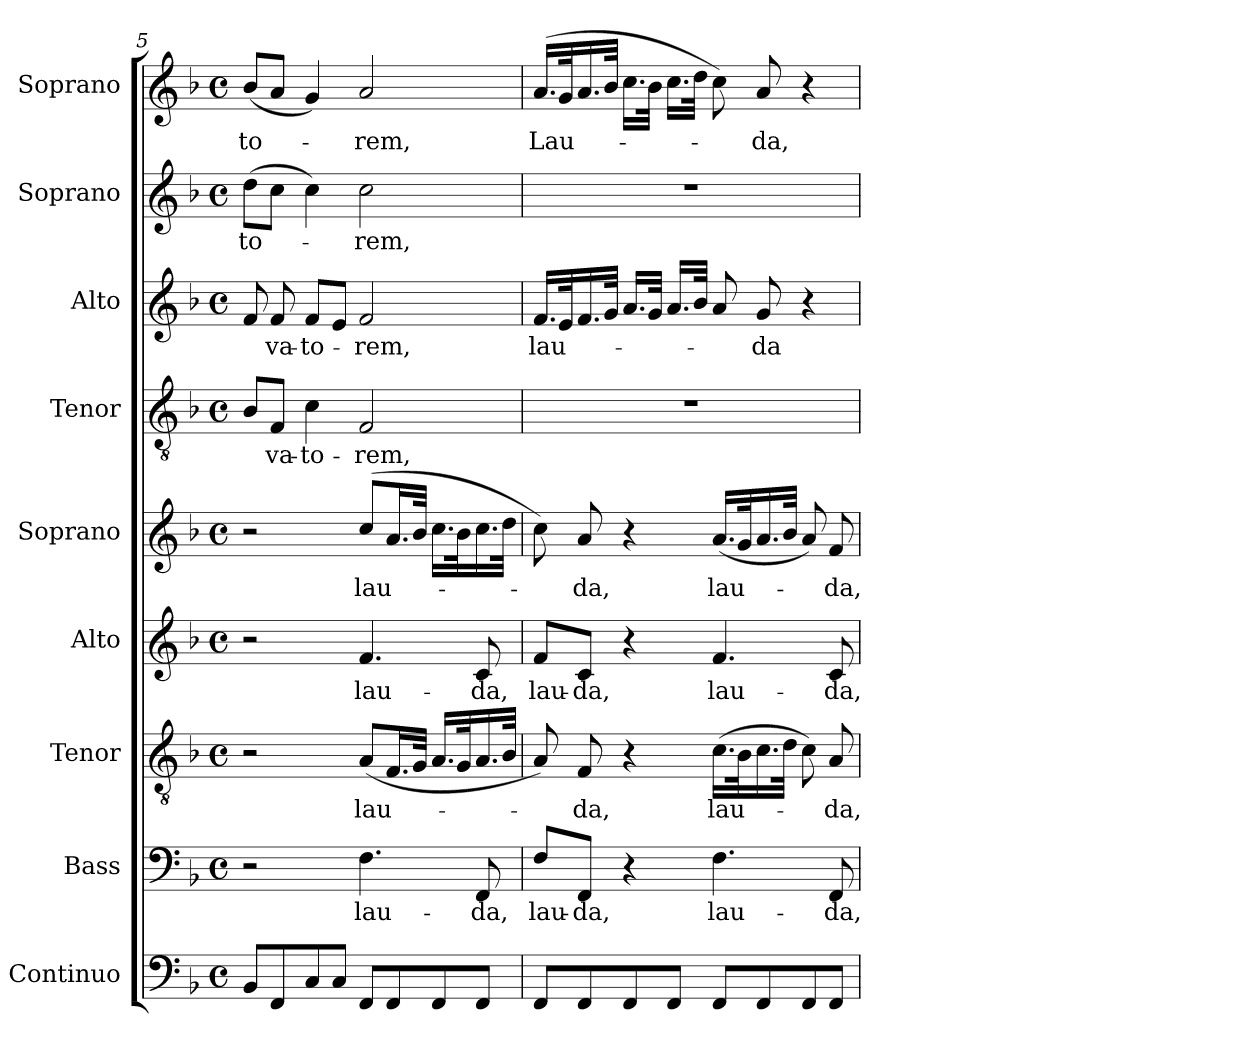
**kern	**kern	**text	**kern	**text	**kern	**text	**kern	**text	**kern	**text	**kern	**text	**kern	**text	**kern	**text
*part9	*part8	*part8	*part7	*part7	*part6	*part6	*part5	*part5	*part4	*part4	*part3	*part3	*part2	*part2	*part1	*part1
*staff9	*staff8	*staff8	*staff7	*staff7	*staff6	*staff6	*staff5	*staff5	*staff4	*staff4	*staff3	*staff3	*staff2	*staff2	*staff1	*staff1
*I"Continuo	*I"Bass	*	*I"Tenor	*	*I"Alto	*	*I"Soprano	*	*I"Tenor	*	*I"Alto	*	*I"Soprano	*	*I"Soprano	*
*I'Cont.	*I'B.	*	*I'T.	*	*I'A.	*	*I'S.	*	*I'T.	*	*I'A.	*	*I'S.	*	*I'S.	*
*clefF4	*clefF4	*	*clefGv2	*	*clefG2	*	*clefG2	*	*clefGv2	*	*clefG2	*	*clefG2	*	*clefG2	*
*	*	*	*ITrd7c12	*	*	*	*	*	*ITrd7c12	*	*	*	*	*	*	*
*k[b-]	*k[b-]	*	*k[b-]	*	*k[b-]	*	*k[b-]	*	*k[b-]	*	*k[b-]	*	*k[b-]	*	*k[b-]	*
*F:	*F:	*	*F:	*	*F:	*	*F:	*	*F:	*	*F:	*	*F:	*	*F:	*
*M4/4	*M4/4	*	*M4/4	*	*M4/4	*	*M4/4	*	*M4/4	*	*M4/4	*	*M4/4	*	*M4/4	*
*met(c)	*met(c)	*	*met(c)	*	*met(c)	*	*met(c)	*	*met(c)	*	*met(c)	*	*met(c)	*	*met(c)	*
=5	=5	=5	=5	=5	=5	=5	=5	=5	=5	=5	=5	=5	=5	=5	=5	=5
!	!	!	!	!	!	!	!	!	!	!	!	!	!	!LO:LY:b:color=#000000	!	!
!	!	!	!	!	!	!	!	!	!	!	!	!	!	!	!	!LO:LY:b:color=#000000
8BB-i/L	2r	.	2r	.	2r	.	2r	.	8BB-i/L	.	8fi/	.	(8ddi\L	-to-	(8b-i/L	-to-
!	!	!	!	!	!	!	!	!	!	!LO:LY:b:color=#000000	!	!	!	!	!	!
!	!	!	!	!	!	!	!	!	!	!	!	!LO:LY:b:color=#000000	!	!	!	!
8FFi/	.	.	.	.	.	.	.	.	8FFi/J	-va-	8fi/	-va-	8cci\J	.	8ai/J	.
!	!	!	!	!	!	!	!	!	!	!LO:LY:b:color=#000000	!	!	!	!	!	!
!	!	!	!	!	!	!	!	!	!	!	!	!LO:LY:b:color=#000000	!	!	!	!
8Ci/	.	.	.	.	.	.	.	.	4Ci\	-to-	8fi/L	-to-	4cci\)	.	4gi/)	.
8Ci/J	.	.	.	.	.	.	.	.	.	.	8ei/J	.	.	.	.	.
!	!	!LO:LY:b:color=#000000	!	!	!	!	!	!	!	!	!	!	!	!	!	!
!	!	!	!	!LO:LY:b:color=#000000	!	!	!	!	!	!	!	!	!	!	!	!
!	!	!	!	!	!	!LO:LY:b:color=#000000	!	!	!	!	!	!	!	!	!	!
!	!	!	!	!	!	!	!	!LO:LY:b:color=#000000	!	!	!	!	!	!	!	!
!	!	!	!	!	!	!	!	!	!	!LO:LY:b:color=#000000	!	!	!	!	!	!
!	!	!	!	!	!	!	!	!	!	!	!	!LO:LY:b:color=#000000	!	!	!	!
!	!	!	!	!	!	!	!	!	!	!	!	!	!	!LO:LY:b:color=#000000	!	!
!	!	!	!	!	!	!	!	!	!	!	!	!	!	!	!	!LO:LY:b:color=#000000
8FFi/L	4.Fi\	lau-	(8AAi/L	lau-	4.fi/	lau-	(8cci/L	lau-	2FFi/	-rem,	2fi/	-rem,	2cci\	-rem,	2ai/	-rem,
8FFi/	.	.	16.FFi/L	.	.	.	16.ai/L	.	.	.	.	.	.	.	.	.
.	.	.	32GGi/JJk	.	.	.	32b-i/JJk	.	.	.	.	.	.	.	.	.
8FFi/	.	.	16.AAi/LL	.	.	.	16.cci\LL	.	.	.	.	.	.	.	.	.
.	.	.	32GGi/k	.	.	.	32b-i\k	.	.	.	.	.	.	.	.	.
!	!	!LO:LY:b:color=#000000	!	!	!	!	!	!	!	!	!	!	!	!	!	!
!	!	!	!	!	!	!LO:LY:b:color=#000000	!	!	!	!	!	!	!	!	!	!
8FFi/J	8FFi/	-da,	16.AAi/	.	8ci/	-da,	16.cci\	.	.	.	.	.	.	.	.	.
.	.	.	32BB-i/JJk	.	.	.	32ddi\JJk	.	.	.	.	.	.	.	.	.
=6	=6	=6	=6	=6	=6	=6	=6	=6	=6	=6	=6	=6	=6	=6	=6	=6
!	!	!LO:LY:b:color=#000000	!	!	!	!	!	!	!	!	!	!	!	!	!	!
!	!	!	!	!	!	!LO:LY:b:color=#000000	!	!	!	!	!	!	!	!	!	!
!	!	!	!	!	!	!	!	!	!	!	!	!LO:LY:b:color=#000000	!	!	!	!
!	!	!	!	!	!	!	!	!	!	!	!	!	!	!	!	!LO:LY:b:color=#000000
8FFi/L	8Fi/L	lau-	8AAi/)	.	8fi/L	lau-	8cci\)	.	1r	.	16.fi/LL	lau-	1r	.	(16.ai/LL	Lau-
.	.	.	.	.	.	.	.	.	.	.	32ei/k	.	.	.	32gi/k	.
!	!	!LO:LY:b:color=#000000	!	!	!	!	!	!	!	!	!	!	!	!	!	!
!	!	!	!	!LO:LY:b:color=#000000	!	!	!	!	!	!	!	!	!	!	!	!
!	!	!	!	!	!	!LO:LY:b:color=#000000	!	!	!	!	!	!	!	!	!	!
!	!	!	!	!	!	!	!	!LO:LY:b:color=#000000	!	!	!	!	!	!	!	!
8FFi/	8FFi/J	-da,	8FFi/	-da,	8ci/J	-da,	8ai/	-da,	.	.	16.fi/	.	.	.	16.ai/	.
.	.	.	.	.	.	.	.	.	.	.	32gi/JJk	.	.	.	32b-i/JJk	.
8FFi/	4r	.	4r	.	4r	.	4r	.	.	.	16.ai/LL	.	.	.	16.cci\LL	.
.	.	.	.	.	.	.	.	.	.	.	32gi/JJk	.	.	.	32b-i\JJk	.
8FFi/J	.	.	.	.	.	.	.	.	.	.	16.ai/LL	.	.	.	16.cci\LL	.
.	.	.	.	.	.	.	.	.	.	.	32b-i/JJk	.	.	.	32ddi\JJk	.
!	!	!LO:LY:b:color=#000000	!	!	!	!	!	!	!	!	!	!	!	!	!	!
!	!	!	!	!LO:LY:b:color=#000000	!	!	!	!	!	!	!	!	!	!	!	!
!	!	!	!	!	!	!LO:LY:b:color=#000000	!	!	!	!	!	!	!	!	!	!
!	!	!	!	!	!	!	!	!LO:LY:b:color=#000000	!	!	!	!	!	!	!	!
8FFi/L	4.Fi\	lau-	(16.Ci\LL	lau-	4.fi/	lau-	(16.ai/LL	lau-	.	.	8ai/	.	.	.	8cci\)	.
.	.	.	32BB-i\k	.	.	.	32gi/k	.	.	.	.	.	.	.	.	.
!	!	!	!	!	!	!	!	!	!	!	!	!LO:LY:b:color=#000000	!	!	!	!
!	!	!	!	!	!	!	!	!	!	!	!	!	!	!	!	!LO:LY:b:color=#000000
8FFi/	.	.	16.Ci\	.	.	.	16.ai/	.	.	.	8gi/	-da	.	.	8ai/	-da,
.	.	.	32Di\JJk	.	.	.	32b-i/JJk	.	.	.	.	.	.	.	.	.
8FFi/	.	.	8Ci\)	.	.	.	8ai/)	.	.	.	4r	.	.	.	4r	.
!	!	!LO:LY:b:color=#000000	!	!	!	!	!	!	!	!	!	!	!	!	!	!
!	!	!	!	!LO:LY:b:color=#000000	!	!	!	!	!	!	!	!	!	!	!	!
!	!	!	!	!	!	!LO:LY:b:color=#000000	!	!	!	!	!	!	!	!	!	!
!	!	!	!	!	!	!	!	!LO:LY:b:color=#000000	!	!	!	!	!	!	!	!
8FFi/J	8FFi/	-da,	8AAi/	-da,	8ci/	-da,	8fi/	-da,	.	.	.	.	.	.	.	.
=	=	=	=	=	=	=	=	=	=	=	=	=	=	=	=	=
*-	*-	*-	*-	*-	*-	*-	*-	*-	*-	*-	*-	*-	*-	*-	*-	*-
